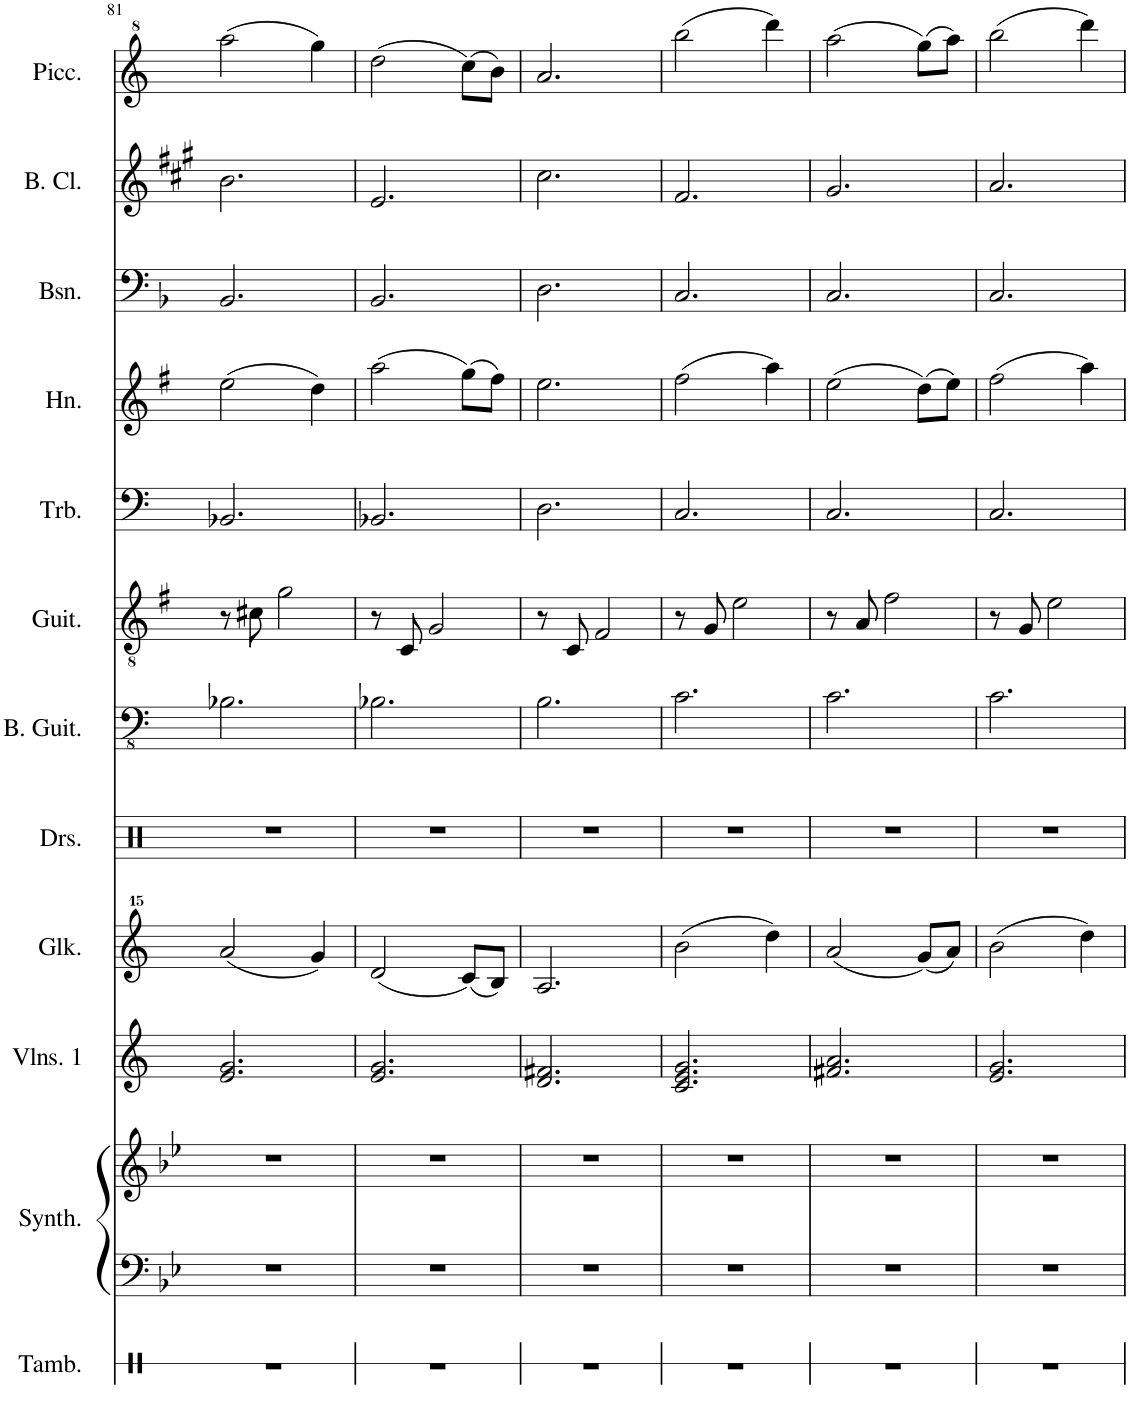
**kern	**kern	**kern	**kern	**kern	**kern	**kern	**kern	**kern	**kern	**kern	**kern	**kern
*part12	*part11	*part11	*part10	*part9	*part8	*part7	*part6	*part5	*part4	*part3	*part2	*part1
*staff13	*staff12	*staff11	*staff10	*staff9	*staff8	*staff7	*staff6	*staff5	*staff4	*staff3	*staff2	*staff1
*I"Tambourine	*I"Keyboard Synthesizer	*	*I"Violins 1	*I"Glockenspiel	*I"Drumset	*I"Bass Guitar	*I"Guitar	*I"Trombone	*I"Horn	*I"Bassoon	*I"Bass Clarinet	*I"Piccolo
*I'Tamb.	*I'Synth.	*	*I'Vlns. 1	*I'Glk.	*I'Drs.	*I'B. Guit.	*I'Guit.	*I'Trb.	*I'Hn.	*I'Bsn.	*I'B. Cl.	*I'Picc.
!!LO:PB:g=z
*clefX	*clefF4	*clefG2	*clefG2	*clefG^^2	*clefX	*clefFv4	*clefGv2	*clefF4	*clefG2	*clefF4	*clefG2	*clefG^2
*	*	*	*	*	*	*	*	*	*Trd4c7	*	*Trd8c14	*Trd-7c-12
*k[]	*k[b-e-]	*k[b-e-]	*k[]	*k[]	*k[]	*k[]	*k[f#]	*k[]	*k[f#]	*k[b-]	*k[f#c#g#]	*k[]
*M3/4	*M3/4	*M3/4	*M3/4	*M3/4	*M3/4	*M3/4	*M3/4	*M3/4	*M3/4	*M3/4	*M3/4	*M3/4
=81	=81	=81	=81	=81	=81	=81	=81	=81	=81	=81	=81	=81
2.r	2.r	2.r	2.e/ 2.g/	(2aaa/	2.r	2.BB-X\	8r	2.BB-X/	(2ee\	2.BB-/	2.b\	(2aaa\
.	.	.	.	.	.	.	8c#X\	.	.	.	.	.
.	.	.	.	.	.	.	2g\	.	.	.	.	.
.	.	.	.	4ggg/)	.	.	.	.	4dd\)	.	.	4ggg\)
=82	=82	=82	=82	=82	=82	=82	=82	=82	=82	=82	=82	=82
2.r	2.r	2.r	2.e/ 2.g/	(2ddd/	2.r	2.BB-X\	8r	2.BB-X/	(2aa\	2.BB-/	2.e/	(2ddd\
.	.	.	.	.	.	.	8C/	.	.	.	.	.
.	.	.	.	.	.	.	2G/	.	.	.	.	.
.	.	.	.	(8ccc/L)	.	.	.	.	(8gg\L)	.	.	(8ccc\L)
.	.	.	.	8bb/J)	.	.	.	.	8ff#\J)	.	.	8bb\J)
=83	=83	=83	=83	=83	=83	=83	=83	=83	=83	=83	=83	=83
2.r	2.r	2.r	2.d/ 2.f#X/	2.aa/	2.r	2.BB\	8r	2.D\	2.ee\	2.D\	2.cc#\	2.aa/
.	.	.	.	.	.	.	8C/	.	.	.	.	.
.	.	.	.	.	.	.	2F#/	.	.	.	.	.
=84	=84	=84	=84	=84	=84	=84	=84	=84	=84	=84	=84	=84
2.r	2.r	2.r	2.c/ 2.e/ 2.g/	(2bbb\	2.r	2.C\	8r	2.C/	(2ff#\	2.C/	2.f#/	(2bbb\
.	.	.	.	.	.	.	8G/	.	.	.	.	.
.	.	.	.	.	.	.	2e\	.	.	.	.	.
.	.	.	.	4dddd\)	.	.	.	.	4aa\)	.	.	4dddd\)
=85	=85	=85	=85	=85	=85	=85	=85	=85	=85	=85	=85	=85
2.r	2.r	2.r	2.f#X/ 2.a/	(2aaa/	2.r	2.C\	8r	2.C/	(2ee\	2.C/	2.g#/	(2aaa\
.	.	.	.	.	.	.	8A/	.	.	.	.	.
.	.	.	.	.	.	.	2f#\	.	.	.	.	.
.	.	.	.	(8ggg/L)	.	.	.	.	(8dd\L)	.	.	(8ggg\L)
.	.	.	.	8aaa/J)	.	.	.	.	8ee\J)	.	.	8aaa\J)
=86	=86	=86	=86	=86	=86	=86	=86	=86	=86	=86	=86	=86
2.r	2.r	2.r	2.e/ 2.g/	(2bbb\	2.r	2.C\	8r	2.C/	(2ff#\	2.C/	2.a/	(2bbb\
.	.	.	.	.	.	.	8G/	.	.	.	.	.
.	.	.	.	.	.	.	2e\	.	.	.	.	.
.	.	.	.	4dddd\)	.	.	.	.	4aa\)	.	.	4dddd\)
=	=	=	=	=	=	=	=	=	=	=	=	=
*-	*-	*-	*-	*-	*-	*-	*-	*-	*-	*-	*-	*-
